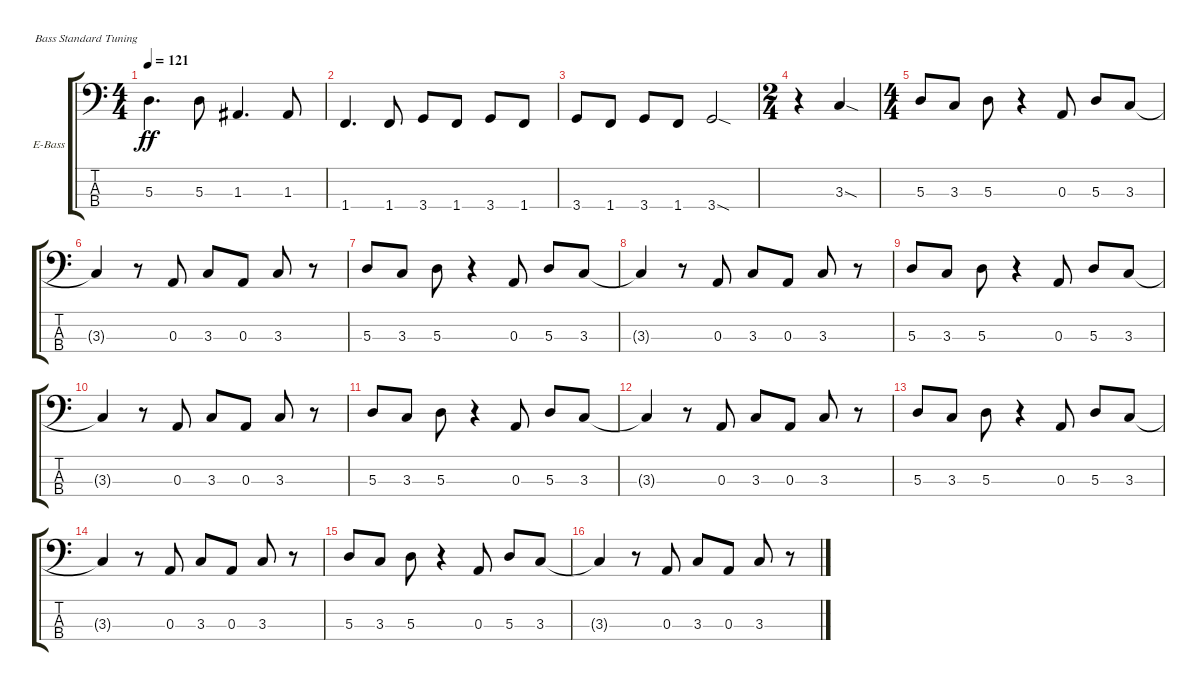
\bracketExtendMode groupsimilarinstruments
\firstSystemTrackNameOrientation horizontal
\otherSystemsTrackNameOrientation horizontal
\track ("Bass" "E-Bass") {instrument electricbassfinger}
\staff {score tabs}
\tuning (G2 D2 A1 E1)
\ts (4 4)
\tempo 121
\clef f4
\ks c
5.3.4{d dy ff} 5.3.8 1.3.4{d} 1.3.8 |
1.4.4{d} 1.4.8 3.4.8 1.4.8 3.4.8 1.4.8 |
3.4.8 1.4.8 3.4.8 1.4.8 3.4{sod}.2 |
\ts (2 4)
r.4 3.3{sod}.4 |
\ts (4 4)
5.3.8 3.3.8 5.3.8 r.4 0.3.8 5.3.8 3.3.8 |
3.3{t}.4 r.8 0.3.8 3.3.8 0.3.8 3.3.8 r.8 |
5.3.8 3.3.8 5.3.8 r.4 0.3.8 5.3.8 3.3.8 |
3.3{t}.4 r.8 0.3.8 3.3.8 0.3.8 3.3.8 r.8 |
5.3.8 3.3.8 5.3.8 r.4 0.3.8 5.3.8 3.3.8 |
3.3{t}.4 r.8 0.3.8 3.3.8 0.3.8 3.3.8 r.8 |
5.3.8 3.3.8 5.3.8 r.4 0.3.8 5.3.8 3.3.8 |
3.3{t}.4 r.8 0.3.8 3.3.8 0.3.8 3.3.8 r.8 |
5.3.8 3.3.8 5.3.8 r.4 0.3.8 5.3.8 3.3.8 |
3.3{t}.4 r.8 0.3.8 3.3.8 0.3.8 3.3.8 r.8 |
5.3.8 3.3.8 5.3.8 r.4 0.3.8 5.3.8 3.3.8 |
3.3{t}.4 r.8 0.3.8 3.3.8 0.3.8 3.3.8 r.8
